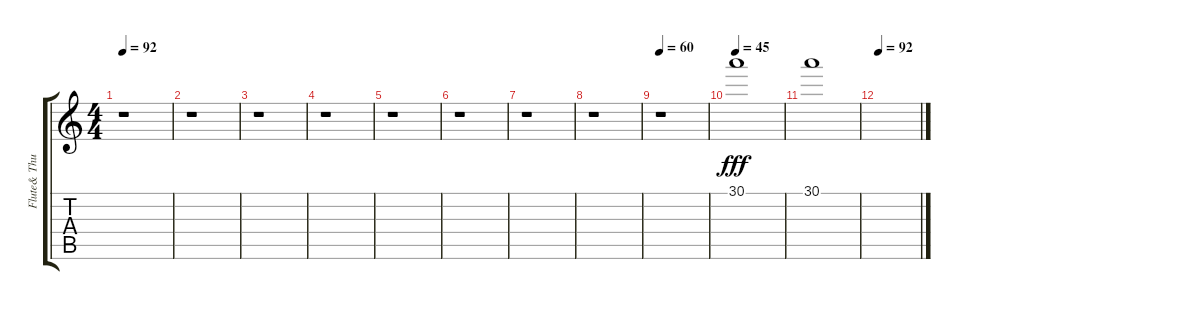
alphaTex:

\track ("Flute& Thunder" "Flute& Thu") {instrument flute}
\staff {score tabs}
\tuning (Eb4 Bb3 Gb3 Db3 Ab2 Eb2) {hide}
\ts (4 4)
\tempo 92
\clef g2
\ks c
r.1{dy mf} |
r.1 |
r.1 |
r.1 |
r.1 |
r.1 |
r.1 |
r.1 |
\tempo 60
r.1 |
\tempo 45
30.1.1{dy fff volume 16 instrument seashore} |
30.1.1 |
\tempo 92
